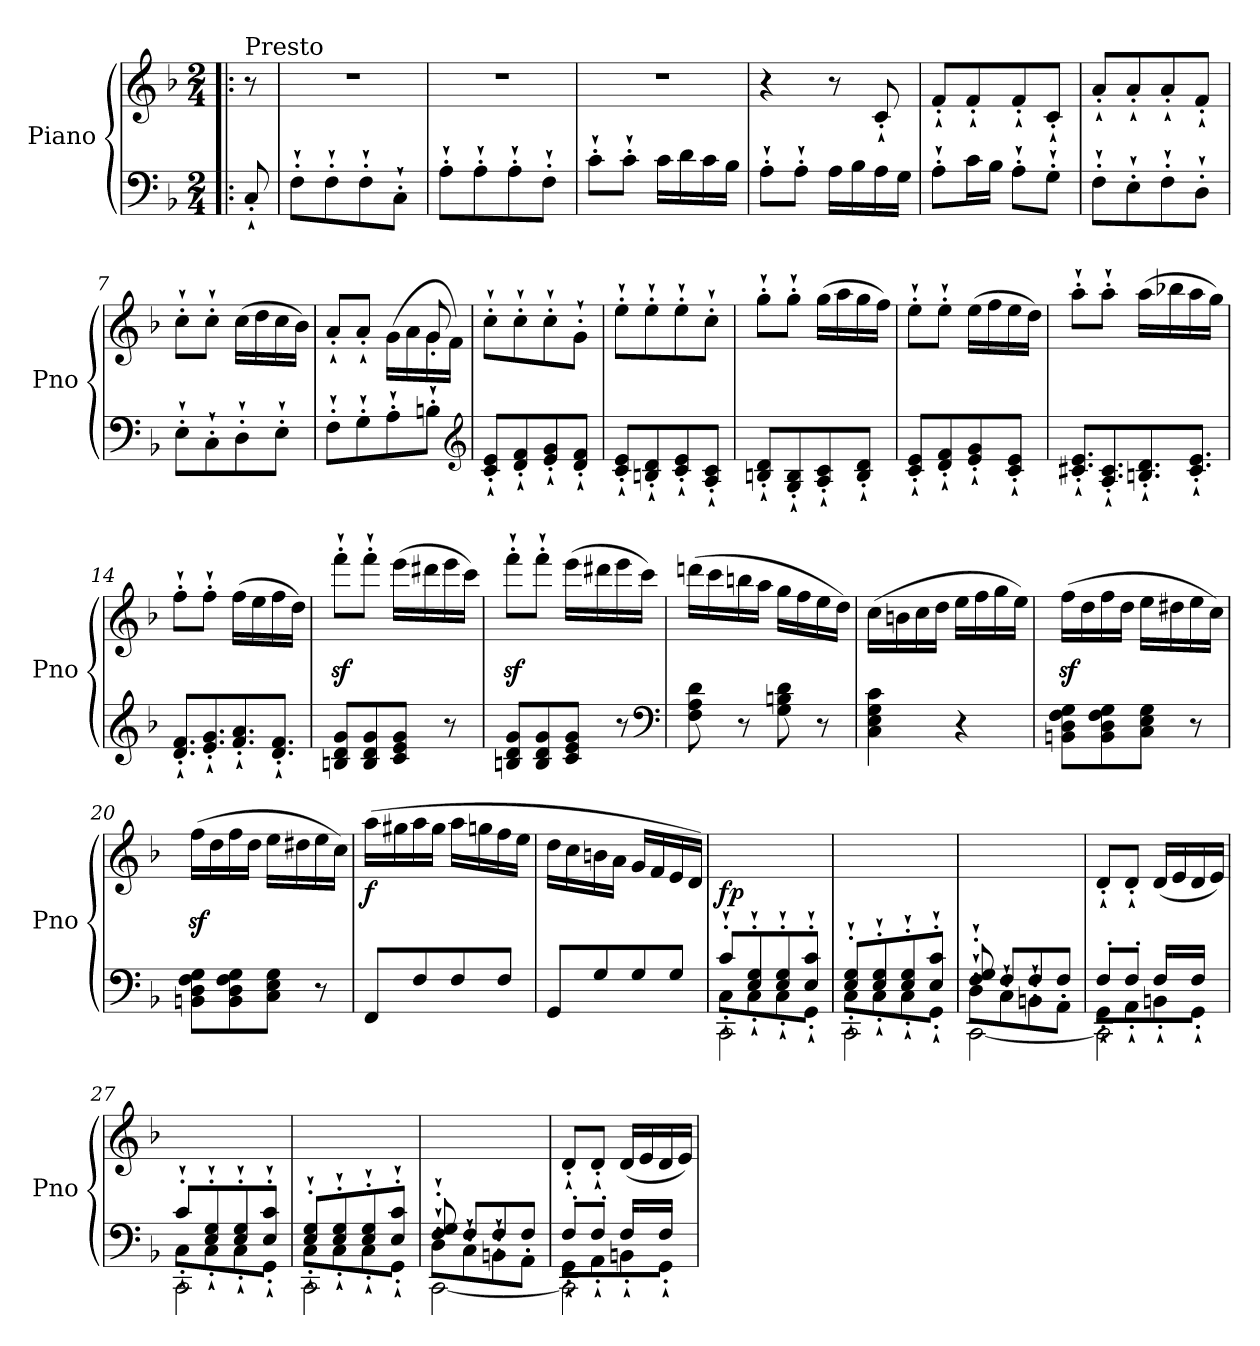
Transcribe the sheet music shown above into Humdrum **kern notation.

**kern	**kern	**dynam
*part1	*part1	*part1
*staff2	*staff1	*staff1/2
*I"Piano	*	*
*I'Pno	*	*
*clefF4	*clefG2	*
*k[b-]	*k[b-]	*
*F:	*F:	*
*M2/4	*M2/4	*
=!|:	=!|:	=!|:
!	!LO:TX:a:t=Presto	!
8C`'/	8r	.
=1	=1	=1
8F`'\L	2r	.
8F`'\	.	.
8F`'\	.	.
8C`'\J	.	.
=2	=2	=2
8A`'\L	2r	.
8A`'\	.	.
8A`'\	.	.
8F`'\J	.	.
=3	=3	=3
8c`'\L	2r	.
8c`'\J	.	.
16c\LL	.	.
16d\	.	.
16c\	.	.
16B-\JJ	.	.
=4	=4	=4
8A`'\L	4r	.
8A`'\J	.	.
16A\LL	8r	.
16B-\	.	.
16A\	8c`'/	.
16G\JJ	.	.
=5	=5	=5
8A`'\L	8f`'/L	.
16c\L	8f`'/	.
16B-\JJ	.	.
8A`'\L	8f`'/	.
8G`'\J	8c`'/J	.
=6	=6	=6
8F`'\L	8a`'/L	.
8E`'\	8a`'/	.
8F`'\	8a`'/	.
8D`'\J	8f`'/J	.
=7	=7	=7
8E`'\L	8cc`'\L	.
8C`'\	8cc`'\J	.
8D`'\	(16cc\LL	.
.	16dd\	.
8E`'\J	16cc\	.
.	16b-\JJ)	.
!!LO:LB:g=z
=8	=8	=8
*	*^	*
8F`'\L	8a`'/L	4.ryy	.
8G`'\	8a`'/J	.	.
8A`'\	(16g\LL	.	.
.	16a\	.	.
8Bn`'\J	16g\	8g'/	.
.	16f\JJ)	.	.
*	*v	*v	*
*clefG2	*	*
=9	=9	=9
8c/`' 8e/`'L	8cc`'\L	.
8d/`' 8f/`'	8cc`'\	.
8e/`' 8g/`'	8cc`'\	.
8d/`' 8f/`'J	8g`'\J	.
=10	=10	=10
8c/`' 8e/`'L	8ee`'\L	.
8Bn/`' 8d/`'	8ee`'\	.
8c/`' 8e/`'	8ee`'\	.
8A/`' 8c/`'J	8cc`'\J	.
=11	=11	=11
8Bn/`' 8d/`'L	8gg`'\L	.
8G/`' 8B/`'	8gg`'\J	.
8A/`' 8c/`'	(16gg\LL	.
.	16aa\	.
8B/`' 8d/`'J	16gg\	.
.	16ff\JJ)	.
=12	=12	=12
8c/`' 8e/`'L	8ee`'\L	.
8d/`' 8f/`'	8ee`'\J	.
8e/`' 8g/`'	(16ee\LL	.
.	16ff\	.
8c/`' 8e/`'J	16ee\	.
.	16dd\JJ)	.
=13	=13	=13
*Xtuplet	*	*
12.c#X/`' 12.e/`'L	8aa`'\L	.
12.A/`' 12.c#/`'	8aa`'\J	.
12.Bn/`' 12.d/`'	(16aa\LL	.
.	16bb-X\	.
12.c#/`' 12.e/`'J	16aa\	.
.	16gg\JJ)	.
=14	=14	=14
12.d/`' 12.f/`'L	8ff`'\L	.
12.e/`' 12.g/`'	8ff`'\J	.
12.f/`' 12.a/`'	(16ff\LL	.
.	16ee\	.
12.d/`' 12.f/`'J	16ff\	.
.	16dd\JJ)	.
=15	=15	=15
8Bn/ 8d/ 8g/L	8fffz<`'\L	.
8B/ 8d/ 8g/	8fff`'\J	.
8c/ 8e/ 8g/J	(16eee\LL	.
.	16ddd#X\	.
8r	16eee\	.
.	16ccc\JJ)	.
!!LO:LB:g=z
=16	=16	=16
8Bn/ 8d/ 8g/L	8fffz<`'\L	.
8B/ 8d/ 8g/	8fff`'\J	.
8c/ 8e/ 8g/J	(16eee\LL	.
.	16ddd#X\	.
8r	16eee\	.
.	16ccc\JJ)	.
*clefF4	*	*
=17	=17	=17
8F\ 8A\ 8d\	(16dddn\LL	.
.	16ccc\	.
8r	16bbn\	.
.	16aa\JJ	.
8G\ 8Bn\ 8d\	16gg\LL	.
.	16ff\	.
8r	16ee\	.
.	16dd\JJ)	.
=18	=18	=18
4C\ 4E\ 4G\ 4c\	(16cc\LL	.
.	16bn\	.
.	16cc\	.
.	16dd\JJ	.
4r	16ee\LL	.
.	16ff\	.
.	16gg\	.
.	16ee\JJ)	.
=19	=19	=19
8BBn\ 8D\ 8F\ 8G\L	(16ffz<\LL	.
.	16dd\	.
8BB\ 8D\ 8F\ 8G\	16ff\	.
.	16dd\JJ	.
8C\ 8E\ 8G\J	16ee\LL	.
.	16dd#X\	.
8r	16ee\	.
.	16cc\JJ)	.
=20	=20	=20
8BBn\ 8D\ 8F\ 8G\L	(16ffz<\LL	.
.	16dd\	.
8BB\ 8D\ 8F\ 8G\	16ff\	.
.	16dd\JJ	.
8C\ 8E\ 8G\J	16ee\LL	.
.	16dd#X\	.
8r	16ee\	.
.	16cc\JJ)	.
!!LO:LB:g=z
=21	=21	=21
!	!	!LO:DY:b
8FF/L	(16aa\LL	f
.	16gg#X\	.
8F/	16aa\	.
.	16gg#\JJ	.
8F/	16aa\LL	.
.	16ggn\	.
8F/J	16ff\	.
.	16ee\JJ	.
=22	=22	=22
8GG/L	16dd\LL	.
.	16cc\	.
8G/	16bn\	.
.	16a\JJ	.
8G/	16g/LL	.
.	16f/	.
8G/J	16e/	.
.	16d/JJ)	.
=23	=23	=23
*^	*	*
*	*^	*	*
!	!	!	!	!LO:DY:b
8c'`/L	8C`'\L	2CC\	2ryy	fp
8E/'` 8G/'`	8C`'\	.	.	.
8E/'` 8G/'`	8C`'\	.	.	.
8E/'` 8c/'`J	8GG`'\J	.	.	.
=24	=24	=24	=24	=24
8E/'` 8G/'`L	8C`'\L	2CC\	2ryy	.
8E/'` 8G/'`	8C`'\	.	.	.
8E/'` 8G/'`	8C`'\	.	.	.
8E/'` 8c/'`J	8GG`'\J	.	.	.
=25	=25	=25	=25	=25
*	*	*^	*	*
8F/`' 8G/`'L	8ryy	8D`'\L	[2CC\	8ryy	.
4.ryy	8F'/L	8C`'\	.	8d`'/	.
.	8F'/	8BBn`'\	.	8d`'/	.
.	8F'/J	8AA`'\J	.	8d`'/J	.
*	*	*v	*v	*	*
=26	=26	=26	=26	=26
8F'/L	8GG`'\L	2CC\]	8d`'/L	.
8F'/J	8AA`'\	.	8d`'/J	.
16F/LL	8BBn`'\	.	(16d/LL	.
16ryy	.	.	16e/	.
16F/JJ	8GG`'\J	.	16d/	.
16ryy	.	.	16e/JJ)	.
!!LO:LB:g=z
=27	=27	=27	=27	=27
8c'`/L	8C`'\L	2CC\	2ryy	.
8E/'` 8G/'`	8C`'\	.	.	.
8E/'` 8G/'`	8C`'\	.	.	.
8E/'` 8c/'`J	8GG`'\J	.	.	.
=28	=28	=28	=28	=28
8E/'` 8G/'`L	8C`'\L	2CC\	2ryy	.
8E/'` 8G/'`	8C`'\	.	.	.
8E/'` 8G/'`	8C`'\	.	.	.
8E/'` 8c/'`J	8GG`'\J	.	.	.
=29	=29	=29	=29	=29
*	*	*^	*	*
8F/`' 8G/`'L	8ryy	8D`'\L	[2CC\	8ryy	.
4.ryy	8F'/L	8C`'\	.	8d`'/	.
.	8F'/	8BBn`'\	.	8d`'/	.
.	8F'/J	8AA`'\J	.	8d`'/J	.
*	*	*v	*v	*	*
=30	=30	=30	=30	=30
8F'/L	8GG`'\L	2CC\]	8d`'/L	.
8F'/J	8AA`'\	.	8d`'/J	.
16F/LL	8BBn`'\	.	(16d/LL	.
16ryy	.	.	16e/	.
16F/JJ	8GG`'\J	.	16d/	.
16ryy	.	.	16e/JJ)	.
*v	*v	*v	*	*
=	=	=
*-	*-	*-
